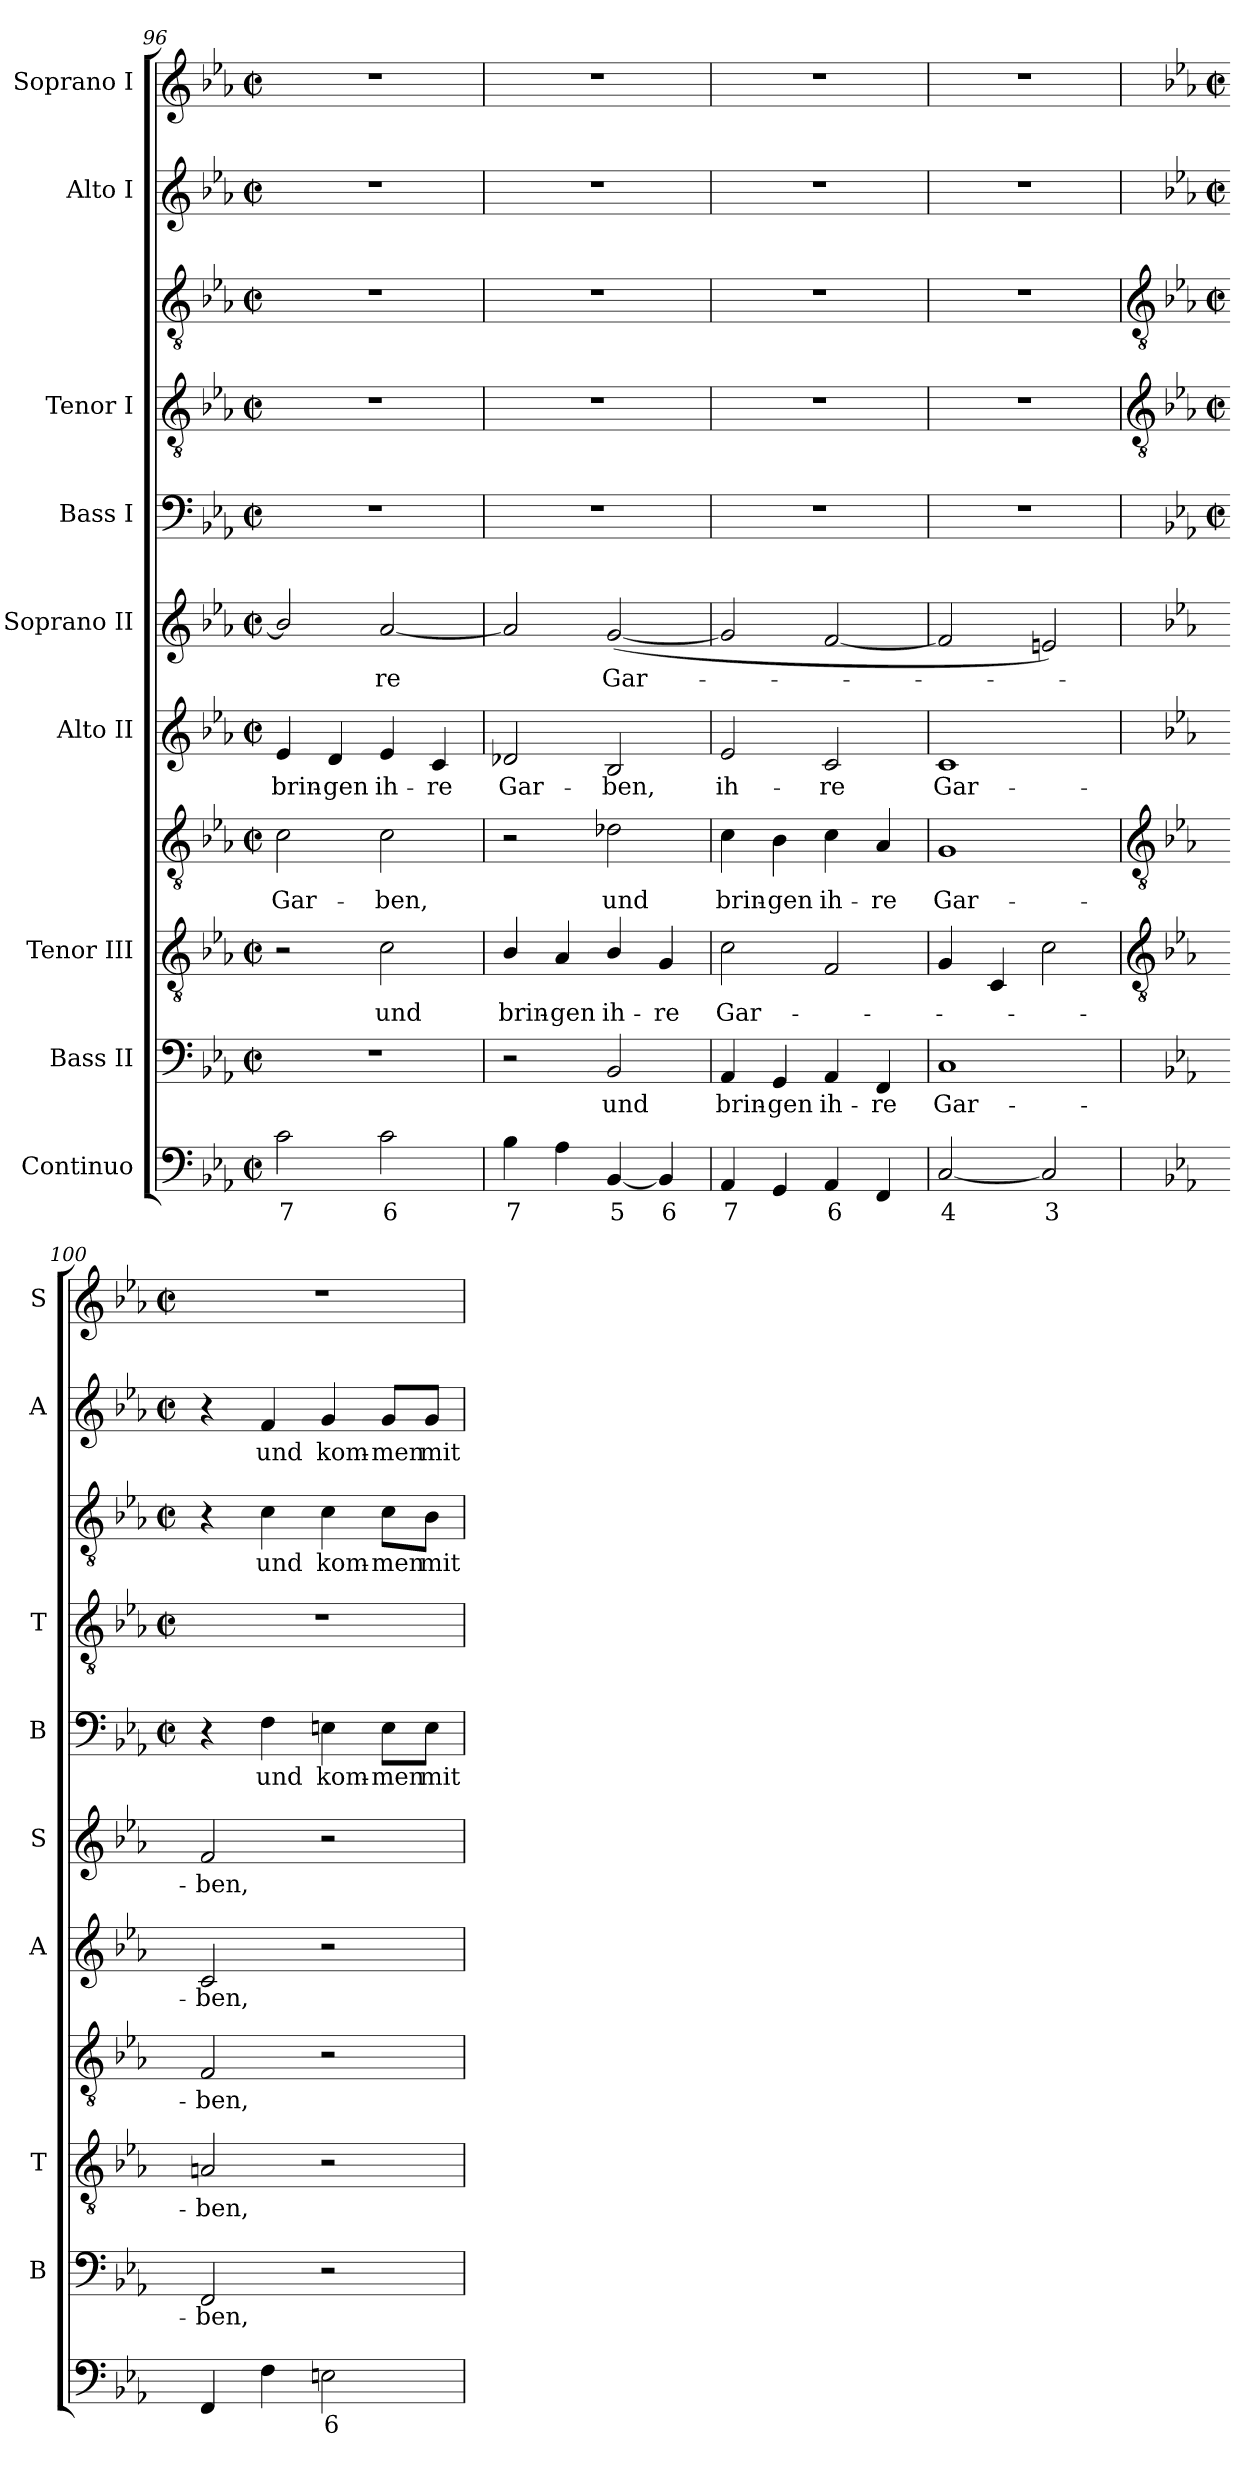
**kern	**text	**kern	**text	**kern	**text	**kern	**text	**kern	**text	**kern	**text	**kern	**text	**kern	**kern	**text	**kern	**text	**kern
*part9	*part9	*part8	*part8	*part7	*part7	*part7	*part7	*part6	*part6	*part5	*part5	*part4	*part4	*part3	*part3	*part3	*part2	*part2	*part1
*staff11	*staff11	*staff10	*staff10	*staff9	*staff9	*staff8	*staff8	*staff7	*staff7	*staff6	*staff6	*staff5	*staff5	*staff4	*staff3	*staff3	*staff2	*staff2	*staff1
*I"Continuo	*	*I"Bass II	*	*I"Tenor III	*	*	*	*I"Alto II	*	*I"Soprano II	*	*I"Bass I	*	*I"Tenor I	*	*	*I"Alto I	*	*I"Soprano I
*	*	*I'B	*	*I'T	*	*	*	*I'A	*	*I'S	*	*I'B	*	*I'T	*	*	*I'A	*	*I'S
*clefF4	*	*clefF4	*	*clefGv2	*	*clefGv2	*	*clefG2	*	*clefG2	*	*clefF4	*	*clefGv2	*clefGv2	*	*clefG2	*	*clefG2
*k[b-e-a-]	*	*k[b-e-a-]	*	*k[b-e-a-]	*	*k[b-e-a-]	*	*k[b-e-a-]	*	*k[b-e-a-]	*	*k[b-e-a-]	*	*k[b-e-a-]	*k[b-e-a-]	*	*k[b-e-a-]	*	*k[b-e-a-]
*E-:	*	*E-:	*	*E-:	*	*E-:	*	*E-:	*	*E-:	*	*E-:	*	*E-:	*E-:	*	*E-:	*	*E-:
*M2/2	*	*M2/2	*	*M2/2	*	*M2/2	*	*M2/2	*	*M2/2	*	*M2/2	*	*M2/2	*M2/2	*	*M2/2	*	*M2/2
*met(c|)	*	*met(c|)	*	*met(c|)	*	*met(c|)	*	*met(c|)	*	*met(c|)	*	*met(c|)	*	*met(c|)	*met(c|)	*	*met(c|)	*	*met(c|)
=96	=96	=96	=96	=96	=96	=96	=96	=96	=96	=96	=96	=96	=96	=96	=96	=96	=96	=96	=96
!	!LO:LY:b	!	!	!	!	!	!LO:LY:b	!	!LO:LY:b	!	!	!	!	!	!	!	!	!	!
2c	7	1r	.	2r	.	2c	Gar-	4e-	brin-	2b-/]	.	1r	.	1r	1r	.	1r	.	1r
!	!	!	!	!	!	!	!	!	!LO:LY:b	!	!	!	!	!	!	!	!	!	!
.	.	.	.	.	.	.	.	4d	-gen	.	.	.	.	.	.	.	.	.	.
!	!LO:LY:b	!	!	!	!LO:LY:b	!	!LO:LY:b	!	!LO:LY:b	!	!LO:LY:b	!	!	!	!	!	!	!	!
2c	6	.	.	2c	und	2c	-ben,	4e-	ih-	[2a-	re	.	.	.	.	.	.	.	.
!	!	!	!	!	!	!	!	!	!LO:LY:b	!	!	!	!	!	!	!	!	!	!
.	.	.	.	.	.	.	.	4c	-re	.	.	.	.	.	.	.	.	.	.
=97	=97	=97	=97	=97	=97	=97	=97	=97	=97	=97	=97	=97	=97	=97	=97	=97	=97	=97	=97
!	!LO:LY:b	!	!	!	!LO:LY:b	!	!	!	!LO:LY:b	!	!	!	!	!	!	!	!	!	!
4B-	7	2r	.	4B-/	brin-	2r	.	2d-X	Gar-	2a-]	.	1r	.	1r	1r	.	1r	.	1r
!	!	!	!	!	!LO:LY:b	!	!	!	!	!	!	!	!	!	!	!	!	!	!
4A-	.	.	.	4A-	-gen	.	.	.	.	.	.	.	.	.	.	.	.	.	.
!	!LO:LY:b	!	!LO:LY:b	!	!LO:LY:b	!	!LO:LY:b	!	!LO:LY:b	!	!LO:LY:b	!	!	!	!	!	!	!	!
[4BB-	5	2BB-	und	4B-/	ih-	2d-X	und	2B-	-ben,	(<[2g	Gar-	.	.	.	.	.	.	.	.
!	!LO:LY:b	!	!	!	!LO:LY:b	!	!	!	!	!	!	!	!	!	!	!	!	!	!
4BB-]	6	.	.	4G	-re	.	.	.	.	.	.	.	.	.	.	.	.	.	.
=98	=98	=98	=98	=98	=98	=98	=98	=98	=98	=98	=98	=98	=98	=98	=98	=98	=98	=98	=98
!	!LO:LY:b	!	!LO:LY:b	!	!LO:LY:b	!	!LO:LY:b	!	!LO:LY:b	!	!	!	!	!	!	!	!	!	!
4AA-	7	4AA-	brin-	2c	Gar-	4c	brin-	2e-	ih-	2g]	.	1r	.	1r	1r	.	1r	.	1r
!	!	!	!LO:LY:b	!	!	!	!LO:LY:b	!	!	!	!	!	!	!	!	!	!	!	!
4GG	.	4GG	-gen	.	.	4B-	-gen	.	.	.	.	.	.	.	.	.	.	.	.
!	!LO:LY:b	!	!LO:LY:b	!	!	!	!LO:LY:b	!	!LO:LY:b	!	!	!	!	!	!	!	!	!	!
4AA-	6	4AA-	ih-	2F	.	4c	ih-	2c	-re	[2f	.	.	.	.	.	.	.	.	.
!	!	!	!LO:LY:b	!	!	!	!LO:LY:b	!	!	!	!	!	!	!	!	!	!	!	!
4FF	.	4FF	-re	.	.	4A-	-re	.	.	.	.	.	.	.	.	.	.	.	.
=99	=99	=99	=99	=99	=99	=99	=99	=99	=99	=99	=99	=99	=99	=99	=99	=99	=99	=99	=99
!	!LO:LY:b	!	!LO:LY:b	!	!	!	!LO:LY:b	!	!LO:LY:b	!	!	!	!	!	!	!	!	!	!
[2C	4	1C	Gar-	4G	.	1G	Gar-	1c	Gar-	2f]	.	1r	.	1r	1r	.	1r	.	1r
.	.	.	.	4C	.	.	.	.	.	.	.	.	.	.	.	.	.	.	.
!	!LO:LY:b	!	!	!	!	!	!	!	!	!	!	!	!	!	!	!	!	!	!
2C]	3	.	.	2c	.	.	.	.	.	2en)	.	.	.	.	.	.	.	.	.
!!LO:LB:g=z
=100	=100	=100	=100	=100	=100	=100	=100	=100	=100	=100	=100	=100	=100	=100	=100	=100	=100	=100	=100
*	*	*	*	*clefGv2	*	*clefGv2	*	*	*	*	*	*	*	*clefGv2	*clefGv2	*	*	*	*
*	*	*	*	*	*	*	*	*	*	*	*	*k[b-e-a-]	*	*k[b-e-a-]	*k[b-e-a-]	*	*k[b-e-a-]	*	*k[b-e-a-]
*	*	*	*	*	*	*	*	*	*	*	*	*E-:	*	*E-:	*E-:	*	*E-:	*	*E-:
*	*	*	*	*	*	*	*	*	*	*	*	*M2/2	*	*M2/2	*M2/2	*	*M2/2	*	*M2/2
*	*	*	*	*	*	*	*	*	*	*	*	*met(c|)	*	*met(c|)	*met(c|)	*	*met(c|)	*	*met(c|)
!	!	!	!LO:LY:b	!	!LO:LY:b	!	!LO:LY:b	!	!LO:LY:b	!	!LO:LY:b	!	!	!	!	!	!	!	!
4FF	.	2FF	-ben,	2An	ben,	2F	-ben,	2c	-ben,	2f	ben,	4r	.	1r	4r	.	4r	.	1r
!	!	!	!	!	!	!	!	!	!	!	!	!	!LO:LY:b	!	!	!LO:LY:b	!	!LO:LY:b	!
4F\	.	.	.	.	.	.	.	.	.	.	.	4F	und	.	4c	und	4f	und	.
!	!LO:LY:b	!	!	!	!	!	!	!	!	!	!	!	!LO:LY:b	!	!	!LO:LY:b	!	!LO:LY:b	!
2En	6	2r	.	2r	.	2r	.	2r	.	2r	.	4En	kom-	.	4c	kom-	4g	kom-	.
!	!	!	!	!	!	!	!	!	!	!	!	!	!LO:LY:b	!	!	!LO:LY:b	!	!LO:LY:b	!
.	.	.	.	.	.	.	.	.	.	.	.	8E\L	-men	.	8c\L	-men	8g/L	-men	.
!	!	!	!	!	!	!	!	!	!	!	!	!	!LO:LY:b	!	!	!LO:LY:b	!	!LO:LY:b	!
.	.	.	.	.	.	.	.	.	.	.	.	8E\J	mit	.	8B-\J	mit	8g/J	mit	.
=	=	=	=	=	=	=	=	=	=	=	=	=	=	=	=	=	=	=	=
*-	*-	*-	*-	*-	*-	*-	*-	*-	*-	*-	*-	*-	*-	*-	*-	*-	*-	*-	*-
